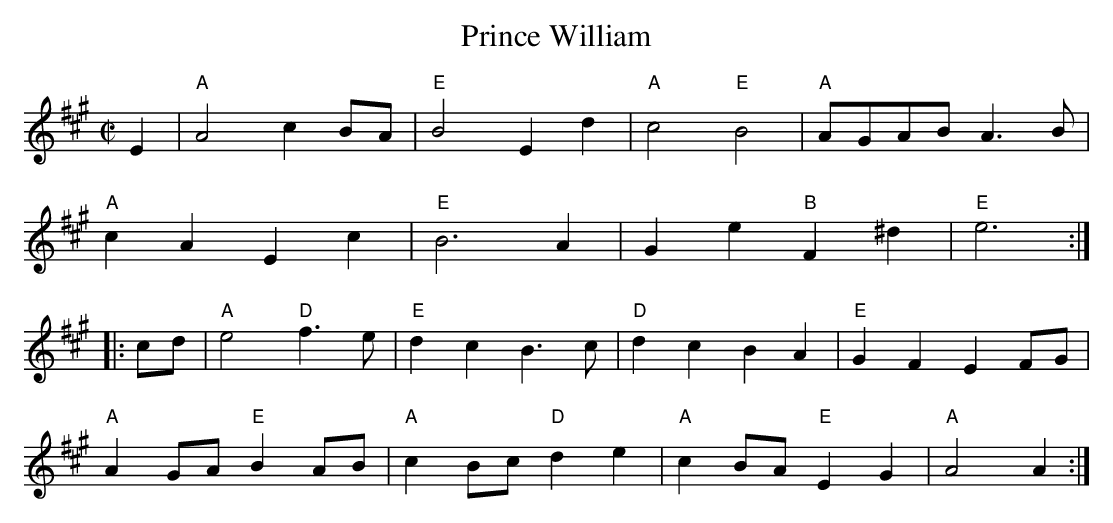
X:1
T: Prince William
M: C|
K: A
 E2| "A"A4 c2BA| "E"B4 E2d2| "A"c4 "E"B4| "A"AGAB A3B|
     "A"c2A2 E2c2| "E"B6 A2| G2e2 "B"F2^d2| "E"e6 :|
|:\
cd| "A"e4 "D"f3e| "E"d2c2 B3c| "D"d2c2 B2A2| "E"G2F2 E2 FG|
    "A"A2GA "E"B2AB| "A"c2Bc "D"d2e2| "A"c2BA "E"E2G2| "A"A4 A2 :|
